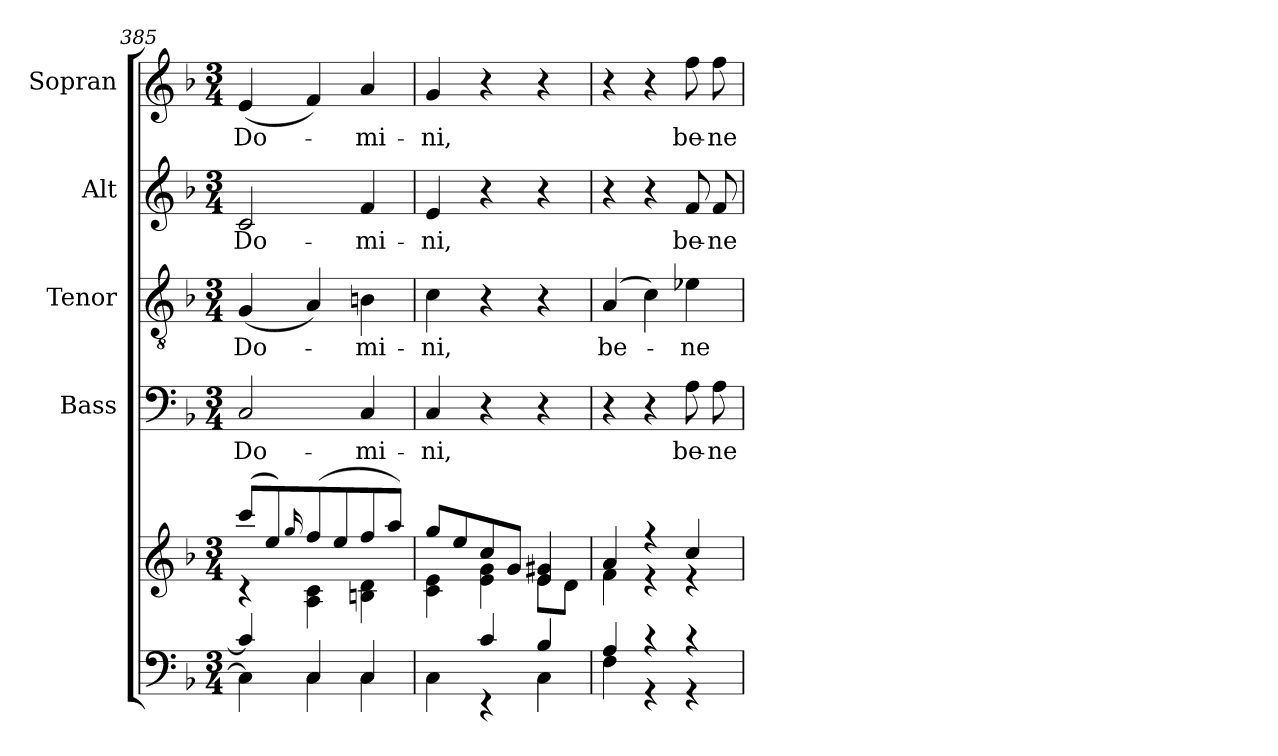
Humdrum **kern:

**kern	**kern	**kern	**text	**kern	**text	**kern	**text	**kern	**text
*part5	*part5	*part4	*part4	*part3	*part3	*part2	*part2	*part1	*part1
*staff6	*staff5	*staff4	*staff4	*staff3	*staff3	*staff2	*staff2	*staff1	*staff1
*	*	*I"Bass	*	*I"Tenor	*	*I"Alt	*	*I"Sopran	*
*	*	*I'B.	*	*I'T.	*	*I'A.	*	*I'S.	*
!!LO:LB:g=z
*clefF4	*clefG2	*clefF4	*	*clefGv2	*	*clefG2	*	*clefG2	*
*k[b-]	*k[b-]	*k[b-]	*	*k[b-]	*	*k[b-]	*	*k[b-]	*
*F:	*F:	*F:	*	*F:	*	*F:	*	*F:	*
*M3/4	*M3/4	*M3/4	*	*M3/4	*	*M3/4	*	*M3/4	*
=385	=385	=385	=385	=385	=385	=385	=385	=385	=385
*^	*^	*	*	*	*	*	*	*	*
!	!	!	!	!	!LO:LY:b	!	!LO:LY:b	!	!LO:LY:b	!	!LO:LY:b
4c/]	4C\]	(<8ccc!/L	4rc	2C/	Do-	(<4G/	Do-	2c/	Do-	(<4e/	Do-
.	.	8ee!/)	.	.	.	.	.	.	.	.	.
.	.	16qqgg/	.	.	.	.	.	.	.	.	.
4C/	4C\	(<8ff!/	4A\ 4c\	.	.	4A/)	.	.	.	4f/)	.
.	.	8ee!/	.	.	.	.	.	.	.	.	.
!	!	!	!	!	!LO:LY:b	!	!LO:LY:b	!	!LO:LY:b	!	!LO:LY:b
4C/	4C\	8ff!/	4Bn\ 4d\	4C/	-mi-	4Bn\	-mi-	4f/	-mi-	4a/	-mi-
.	.	8aa!/J)	.	.	.	.	.	.	.	.	.
=386	=386	=386	=386	=386	=386	=386	=386	=386	=386	=386	=386
!	!	!	!	!	!LO:LY:b	!	!LO:LY:b	!	!LO:LY:b	!	!LO:LY:b
4ryy	4C\	8gg!/L	4c\ 4e\	4C/	-ni,	4c\	-ni,	4e/	-ni,	4g/	-ni,
.	.	8ee/	.	.	.	.	.	.	.	.	.
4c/	4rEE	8cc/	4e\ 4g\	4r	.	4r	.	4r	.	4r	.
.	.	8g/J	.	.	.	.	.	.	.	.	.
4B-/	4C\	4e!/ 4g#X!/	8e\L	4r	.	4r	.	4r	.	4r	.
.	.	.	8d\J	.	.	.	.	.	.	.	.
=387	=387	=387	=387	=387	=387	=387	=387	=387	=387	=387	=387
!	!	!	!	!	!	!	!LO:LY:b	!	!	!	!
4A/	4F\	4a!/	4f\	4r	.	(4A/	be-	4r	.	4r	.
4r	4r	4r	4r	4r	.	4c\)	.	4r	.	4r	.
!	!	!	!	!	!LO:LY:b	!	!LO:LY:b	!	!LO:LY:b	!	!LO:LY:b
4r	4r	4cc/	4re	8A\	be-	4e-X\	-ne-	8f/	be-	8ff\	be-
!	!	!	!	!	!LO:LY:b	!	!	!	!LO:LY:b	!	!LO:LY:b
.	.	.	.	8A\	-ne-	.	.	8f/	-ne-	8ff\	-ne-
*v	*v	*	*	*	*	*	*	*	*	*	*
*	*v	*v	*	*	*	*	*	*	*	*
=	=	=	=	=	=	=	=	=	=
*-	*-	*-	*-	*-	*-	*-	*-	*-	*-
